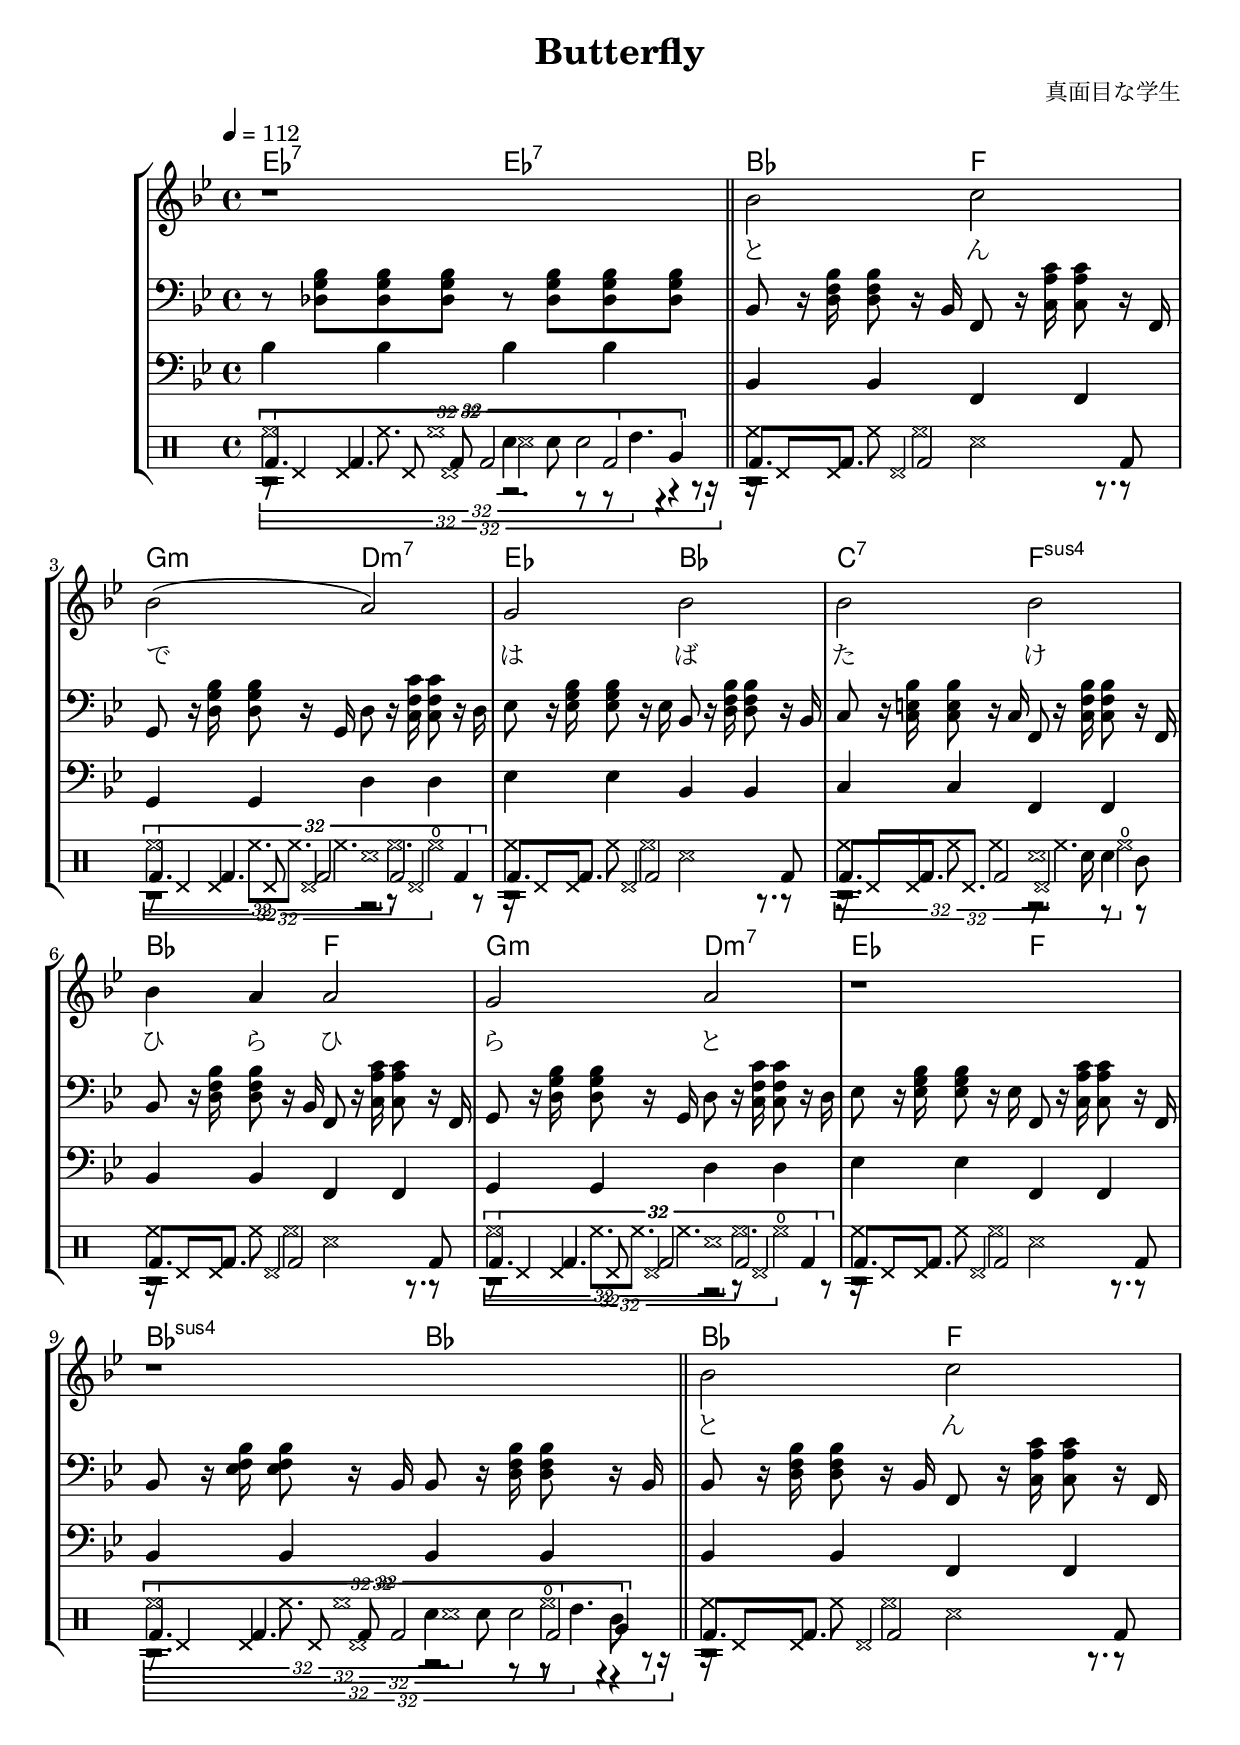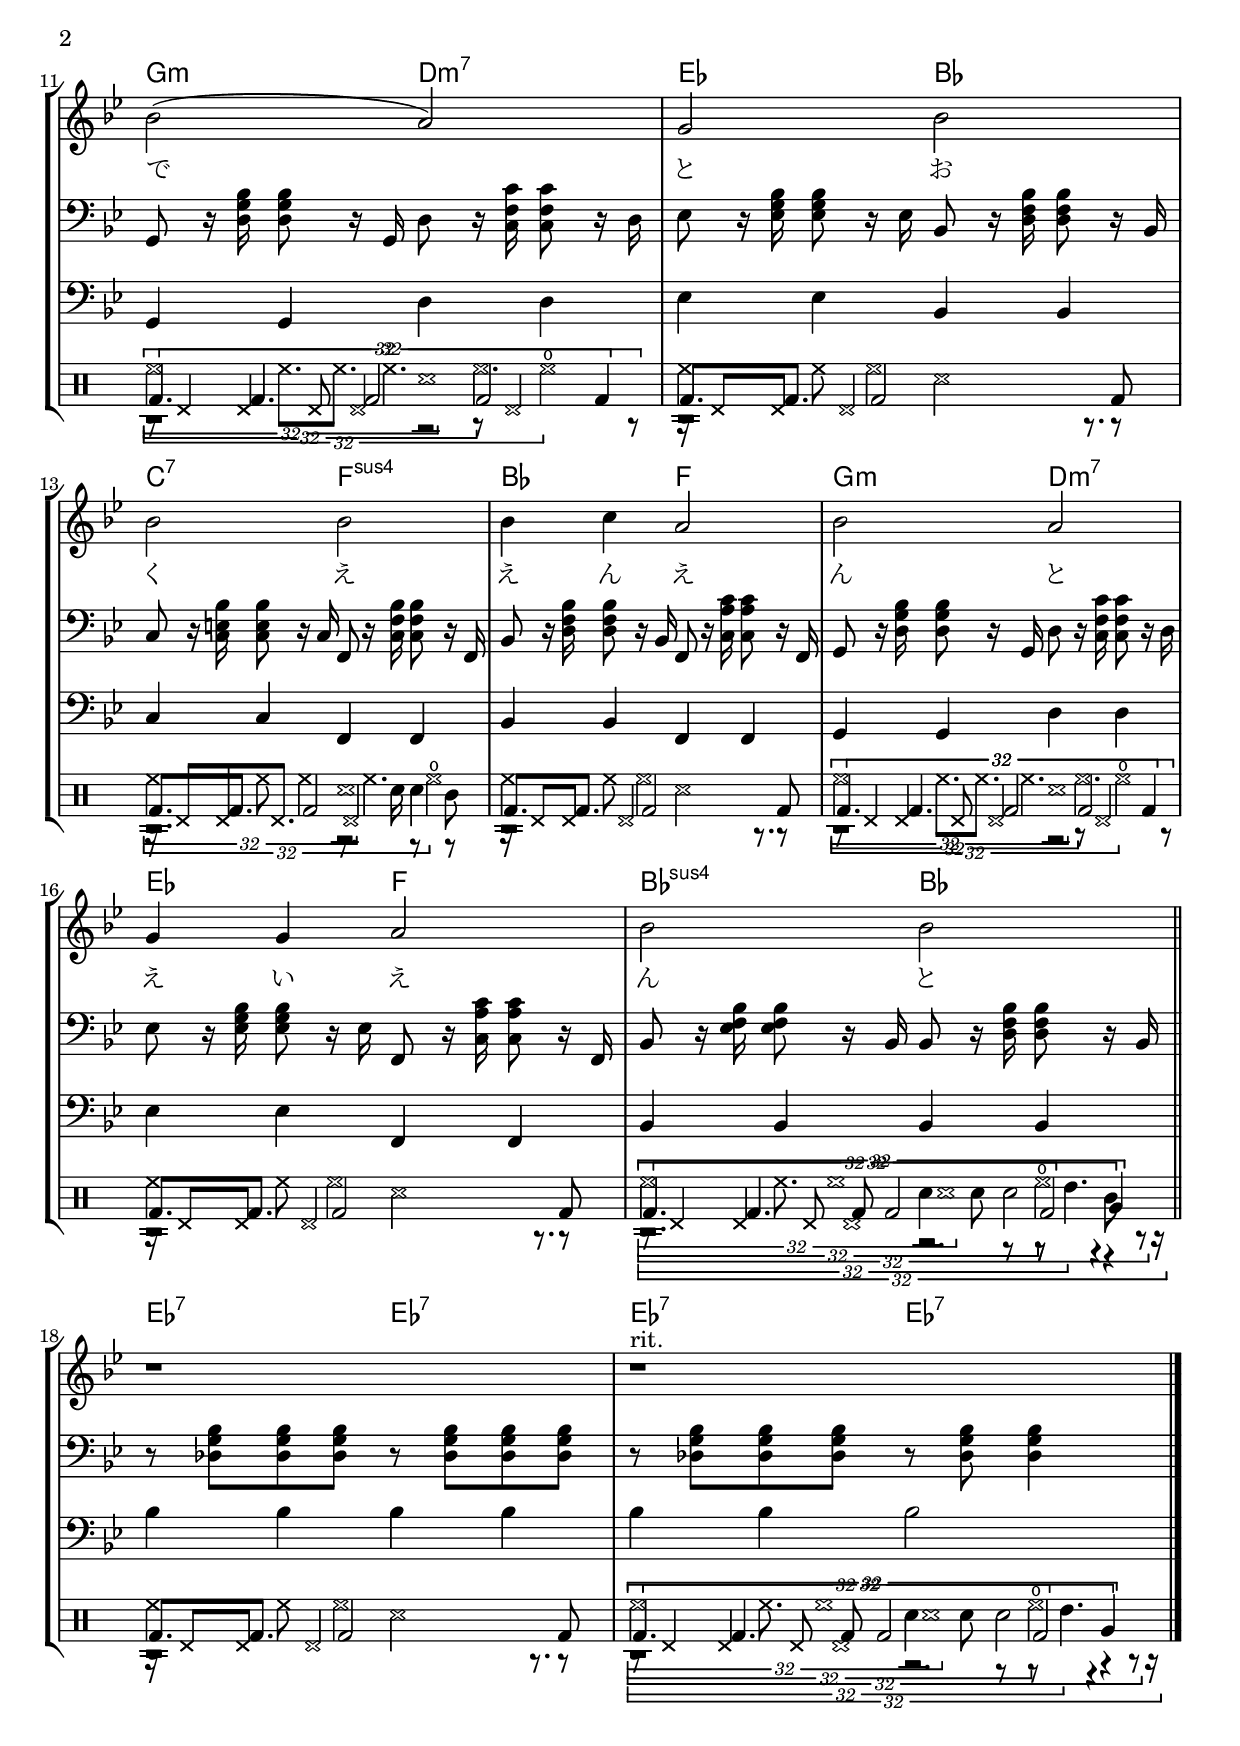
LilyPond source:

\version "2.12.1"

\header {
	title = \markup {Butterfly}
	composer = \markup \center-column {真面目な学生}
}

harmony = \chordmode {
	es2:7 es:7 

	bes f g:m d:min7 es bes c:7 f:sus4 bes f g:m d:min7 es f bes:sus4 bes 

	bes f g:m d:min7 es bes c:7 f:sus4 bes f g:m d:min7 es f bes:sus4 bes 

	es:7 es:7 es:7 es:7 
}

melody = {
	\key bes \major
	\tempo 4 = 112
	r1   
	\set Staff.midiInstrument = #"mmi0.34"
	 bes'2  c''2 
	bes'2  (a'2) 
	g'2  bes'2 
	bes'2  bes'2 
	bes'4  a'4  a'2 
	g'2  a'2
	r1 r1 	\set Staff.midiInstrument = #"mmi0.34"
	 bes'2  c''2 
	bes'2  (a'2) 
	g'2  bes'2 
	bes'2  bes'2 
	bes'4  c''4  a'2 
	bes'2  a'2 
	g'4  g'4  a'2 
	bes'2  bes'2
	r1 | r1^"rit." \bar "|."
}

words = \lyricmode {
	
	と  ん  で  は  ば  た  け  ひ  ら  ひ  ら  と  
	と  ん  で  と  お  く  え  え  ん  え  ん  と  え  い  え  ん  と  
	
}

tempochange = {
	\tempo 4 = 112
	r1 \bar "||"
	\tempo 4 = 112
	r1 | r1 | r1 | r1 | r1 | r1 | r1 | r1 \bar "||"
	\tempo 4 = 112
	r1 | r1 | r1 | r1 | r1 | r1 | r1 | r1 \bar "||"
	\tempo 4 = 112
	r1 | \tempo 4 = 84 r2 \tempo 4 = 74 r2 \bar "|."
}

mainacc = {
	\clef bass
	\set Staff.midiInstrument = #"FX 1 (rain)"
	\key bes \major
	\tempo 4 = 112
	r8 <des g bes>8 <des g bes>8 <des g bes>8
	r8 <des g bes>8 <des g bes>8 <des g bes>8
	\bar "||"

	\set Staff.midiInstrument = #"FX 1 (rain)"
	bes,8 r16 <d f bes>16 <d f bes>8 r16 bes,16
	f,8 r16 <c a c'>16 <c a c'>8 r16 f,16
	g,8 r16 <d g bes>16 <d g bes>8 r16 g,16
	d8 r16 <c f c'>16 <c f c'>8 r16 d16
	es8 r16 <es g bes>16 <es g bes>8 r16 es16
	bes,8 r16 <d f bes>16 <d f bes>8 r16 bes,16
	c8 r16 <c e bes>16 <c e bes>8 r16 c16
	f,8 r16 <c f bes>16 <c f bes>8 r16 f,16
	bes,8 r16 <d f bes>16 <d f bes>8 r16 bes,16
	f,8 r16 <c a c'>16 <c a c'>8 r16 f,16
	g,8 r16 <d g bes>16 <d g bes>8 r16 g,16
	d8 r16 <c f c'>16 <c f c'>8 r16 d16
	es8 r16 <es g bes>16 <es g bes>8 r16 es16
	f,8 r16 <c a c'>16 <c a c'>8 r16 f,16
	bes,8 r16 <es f bes>16 <es f bes>8 r16 bes,16
	bes,8 r16 <d f bes>16 <d f bes>8 r16 bes,16
	\bar "||"

	\set Staff.midiInstrument = #"FX 1 (rain)"
	bes,8 r16 <d f bes>16 <d f bes>8 r16 bes,16
	f,8 r16 <c a c'>16 <c a c'>8 r16 f,16
	g,8 r16 <d g bes>16 <d g bes>8 r16 g,16
	d8 r16 <c f c'>16 <c f c'>8 r16 d16
	es8 r16 <es g bes>16 <es g bes>8 r16 es16
	bes,8 r16 <d f bes>16 <d f bes>8 r16 bes,16
	c8 r16 <c e bes>16 <c e bes>8 r16 c16
	f,8 r16 <c f bes>16 <c f bes>8 r16 f,16
	bes,8 r16 <d f bes>16 <d f bes>8 r16 bes,16
	f,8 r16 <c a c'>16 <c a c'>8 r16 f,16
	g,8 r16 <d g bes>16 <d g bes>8 r16 g,16
	d8 r16 <c f c'>16 <c f c'>8 r16 d16
	es8 r16 <es g bes>16 <es g bes>8 r16 es16
	f,8 r16 <c a c'>16 <c a c'>8 r16 f,16
	bes,8 r16 <es f bes>16 <es f bes>8 r16 bes,16
	bes,8 r16 <d f bes>16 <d f bes>8 r16 bes,16
	\bar "||"

	\set Staff.midiInstrument = #"FX 1 (rain)"
	r8 <des g bes>8 <des g bes>8 <des g bes>8
	r8 <des g bes>8 <des g bes>8 <des g bes>8
	r8 <des g bes>8 <des g bes>8 <des g bes>8
	r8 <des g bes>8 <des g bes>4
	\bar "|."
}

subacc = {
	\clef bass
	\set Staff.midiInstrument = #"Soprano Sax"
	\key bes \major
	\tempo 4 = 112
	bes4 bes4
	bes4 bes4
	\bar "||"

	\set Staff.midiInstrument = #"Soprano Sax"
	bes,4 bes,4
	f,4 f,4
	g,4 g,4
	d4 d4
	es4 es4
	bes,4 bes,4
	c4 c4
	f,4 f,4
	bes,4 bes,4
	f,4 f,4
	g,4 g,4
	d4 d4
	es4 es4
	f,4 f,4
	bes,4 bes,4
	bes,4 bes,4
	\bar "||"

	\set Staff.midiInstrument = #"Soprano Sax"
	bes,4 bes,4
	f,4 f,4
	g,4 g,4
	d4 d4
	es4 es4
	bes,4 bes,4
	c4 c4
	f,4 f,4
	bes,4 bes,4
	f,4 f,4
	g,4 g,4
	d4 d4
	es4 es4
	f,4 f,4
	bes,4 bes,4
	bes,4 bes,4
	\bar "||"

	\set Staff.midiInstrument = #"Soprano Sax"
	bes4 bes4
	bes4 bes4
	bes4 bes4
	bes2
	\bar "|."
}

percA = {
	\drummode {
	\times 16/32{ hh2 hh8. hh1 r4 r16 } \bar "||"
	hh4 hh8 hh2 r8  |\times 16/32{ hh2 hh8. hh8. hh4. hh2. } |hh4 hh8 hh2 r8  |hh4 hh8 hh4 hh4.  |hh4 hh8 hh2 r8  |\times 16/32{ hh2 hh8. hh8. hh4. hh2. } |hh4 hh8 hh2 r8  |\times 16/32{ hh2 hh8. hh1 r4 r16 } \bar "||"
	hh4 hh8 hh2 r8  |\times 16/32{ hh2 hh8. hh8. hh4. hh2. } |hh4 hh8 hh2 r8  |hh4 hh8 hh4 hh4.  |hh4 hh8 hh2 r8  |\times 16/32{ hh2 hh8. hh8. hh4. hh2. } |hh4 hh8 hh2 r8  |\times 16/32{ hh2 hh8. hh1 r4 r16 } \bar "||"
	hh4 hh8 hh2 r8  |\times 16/32{ hh2 hh8. hh1 r4 r16 } \bar "|."
	}
}

percB = {
	\drummode {
	\times 16/32{ r8 hhp4 hhp4 hhp8 hhp1 r4 } \bar "||"
	r16 hhp8 hhp8 hhp2 r8.  |\times 16/32{ r8 hhp4 hhp4 hhp8 hhp2 r8 hhp2 r8 } |r16 hhp8 hhp8 hhp2 r8.  |r16 hhp8 hhp8 hhp8. hhp2  |r16 hhp8 hhp8 hhp2 r8.  |\times 16/32{ r8 hhp4 hhp4 hhp8 hhp2 r8 hhp2 r8 } |r16 hhp8 hhp8 hhp2 r8.  |\times 16/32{ r8 hhp4 hhp4 hhp8 hhp1 r4 } \bar "||"
	r16 hhp8 hhp8 hhp2 r8.  |\times 16/32{ r8 hhp4 hhp4 hhp8 hhp2 r8 hhp2 r8 } |r16 hhp8 hhp8 hhp2 r8.  |r16 hhp8 hhp8 hhp8. hhp2  |r16 hhp8 hhp8 hhp2 r8.  |\times 16/32{ r8 hhp4 hhp4 hhp8 hhp2 r8 hhp2 r8 } |r16 hhp8 hhp8 hhp2 r8.  |\times 16/32{ r8 hhp4 hhp4 hhp8 hhp1 r4 } \bar "||"
	r16 hhp8 hhp8 hhp2 r8.  |\times 16/32{ r8 hhp4 hhp4 hhp8 hhp1 r4 } \bar "|."
	}
}

percC = {
	\drummode {
	r1  \bar "||"
	r1  |\times 16/32{ r1 r2 hho2 } |r1  |\times 16/32{ r1 r2 hho2 } |r1  |\times 16/32{ r1 r2 hho2 } |r1  |\times 16/32{ r1 r2 hho2 } \bar "||"
	r1  |\times 16/32{ r1 r2 hho2 } |r1  |\times 16/32{ r1 r2 hho2 } |r1  |\times 16/32{ r1 r2 hho2 } |r1  |\times 16/32{ r1 r2 hho2 } \bar "||"
	r1  |\times 16/32{ r1 r2 hho2 } \bar "|."
	}
}

percD = {
	\drummode {
	\times 16/32{ bd4. bd4. bd8 bd2 r8 bd2 } \bar "||"
	bd8. bd8. bd2 bd8  |\times 16/32{ bd4. bd4. bd2 bd2 bd4 } |bd8. bd8. bd2 bd8  |bd8. bd8. bd2 r8  |bd8. bd8. bd2 bd8  |\times 16/32{ bd4. bd4. bd2 bd2 bd4 } |bd8. bd8. bd2 bd8  |\times 16/32{ bd4. bd4. bd8 bd2 r8 bd2 } \bar "||"
	bd8. bd8. bd2 bd8  |\times 16/32{ bd4. bd4. bd2 bd2 bd4 } |bd8. bd8. bd2 bd8  |bd8. bd8. bd2 r8  |bd8. bd8. bd2 bd8  |\times 16/32{ bd4. bd4. bd2 bd2 bd4 } |bd8. bd8. bd2 bd8  |\times 16/32{ bd4. bd4. bd8 bd2 r8 bd2 } \bar "||"
	bd8. bd8. bd2 bd8  |\times 16/32{ bd4. bd4. bd8 bd2 r8 bd2 } \bar "|."
	}
}

percE = {
	\drummode {
	r2 ss2  \bar "||"
	r2 ss2  |\times 16/32{ r1 ss1 } |r2 ss2  |\times 16/32{ r1 ss1 } |r2 ss2  |\times 16/32{ r1 ss1 } |r2 ss2  |\times 16/32{ r1 ss1 } \bar "||"
	r2 ss2  |\times 16/32{ r1 ss1 } |r2 ss2  |\times 16/32{ r1 ss1 } |r2 ss2  |\times 16/32{ r1 ss1 } |r2 ss2  |\times 16/32{ r1 ss1 } \bar "||"
	r2 ss2  |\times 16/32{ r1 ss1 } \bar "|."
	}
}

percF = {
	\drummode {
	\times 16/32{ r1 sn4 sn8 sn2 r8 } \bar "||"
	r1 |r1 |r1 |r2 r8. sn16 sn4  |r1 |r1 |r1 |\times 16/32{ r1 sn4 sn8 sn2 r8 } \bar "||"
	r1 |r1 |r1 |r2 r8. sn16 sn4  |r1 |r1 |r1 |\times 16/32{ r1 sn4 sn8 sn2 r8 } \bar "||"
	r1 |\times 16/32{ r1 sn4 sn8 sn2 r8 } \bar "|."
	}
}

percG = {
	\drummode {
	r1 \bar "||"
	r1 |r1 |r1 |r2. r8 tomml8  |r1 |r1 |r1 |r2. r8 tomml8  \bar "||"
	r1 |r1 |r1 |r2. r8 tomml8  |r1 |r1 |r1 |r2. r8 tomml8  \bar "||"
	r1 |r1 \bar "|."
	}
}

percH = {
	\drummode {
	\times 16/32{ r1 r2 r8 tommh4. } \bar "||"
	r1 |r1 |r1 |r1 |r1 |r1 |r1 |\times 16/32{ r1 r2 r8 tommh4. } \bar "||"
	r1 |r1 |r1 |r1 |r1 |r1 |r1 |\times 16/32{ r1 r2 r8 tommh4. } \bar "||"
	r1 |\times 16/32{ r1 r2 r8 tommh4. } \bar "|."
	}
}

percI = {
	\drummode {
	\times 16/32{ r1 r2. tomfh4 } \bar "||"
	r1 |r1 |r1 |r1 |r1 |r1 |r1 |\times 16/32{ r1 r2. tomfh4 } \bar "||"
	r1 |r1 |r1 |r1 |r1 |r1 |r1 |\times 16/32{ r1 r2. tomfh4 } \bar "||"
	r1 |\times 16/32{ r1 r2. tomfh4 } \bar "|."
	}
}

\score {
	<<
		\new StaffGroup <<
			\new ChordNames {\harmony}
			\new Voice = "melody" {\melody}
			\new Lyrics \lyricsto "melody" \words
			\new Staff = "mainacc" {\mainacc}
			\new Staff = "subacc" {\subacc}
			\new DrumStaff <<
				\new DrumVoice {\percA}
				\new DrumVoice {\percB}
				\new DrumVoice {\percC}
				\new DrumVoice {\percD}
				\new DrumVoice {\percE}
				\new DrumVoice {\percF}
				\new DrumVoice {\percG}
				\new DrumVoice {\percH}
				\new DrumVoice {\percI}
			>>
		>>
	>>
	\layout { }
}
